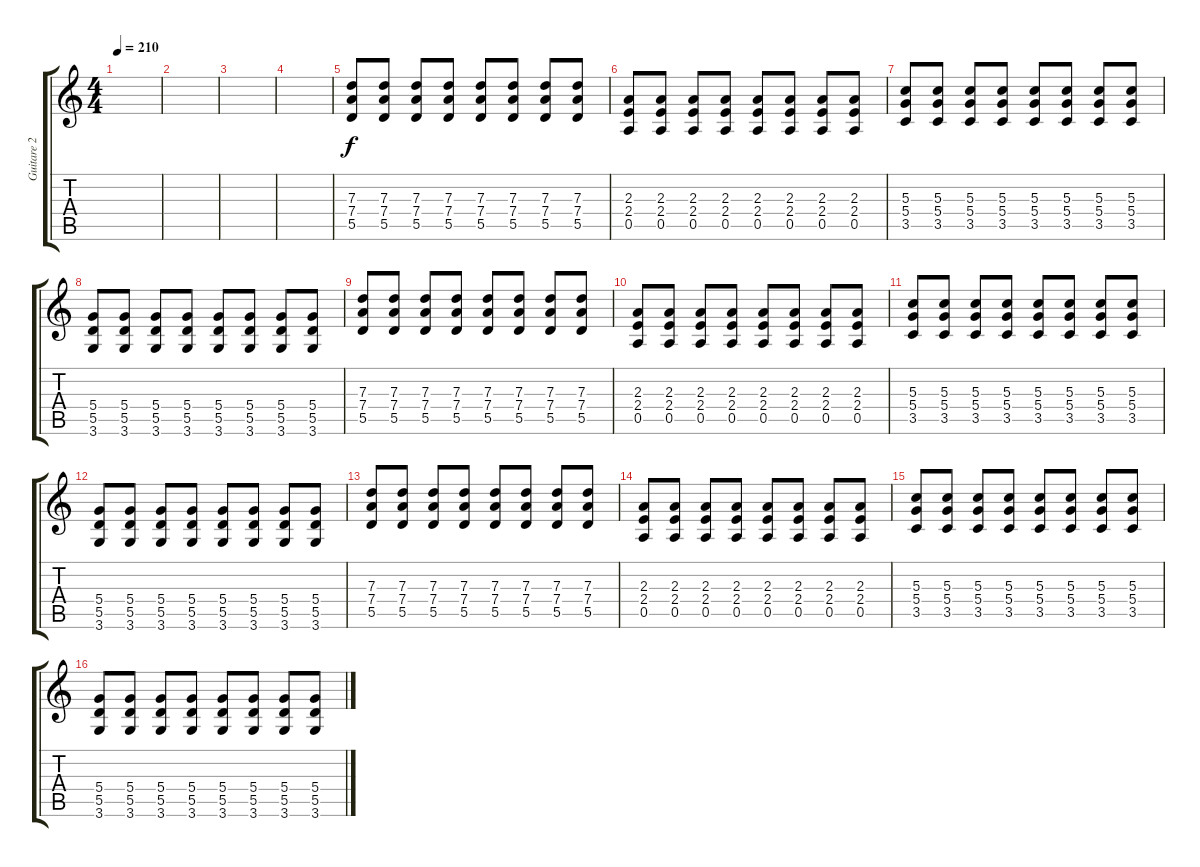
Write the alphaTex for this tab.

\track ("Guitare 2" "Guitare 2") {instrument overdrivenguitar}
\staff {score tabs}
\tuning (E4 B3 G3 D3 A2 E2) {hide}
\ts (4 4)
\tempo 210
\clef g2
\ks c
|
|
|
|
(7.3 7.4 5.5).8 (7.3 7.4 5.5).8 (7.3 7.4 5.5).8 (7.3 7.4 5.5).8 (7.3 7.4 5.5).8 (7.3 7.4 5.5).8 (7.3 7.4 5.5).8 (7.3 7.4 5.5).8 |
(2.3 2.4 0.5).8 (2.3 2.4 0.5).8 (2.3 2.4 0.5).8 (2.3 2.4 0.5).8 (2.3 2.4 0.5).8 (2.3 2.4 0.5).8 (2.3 2.4 0.5).8 (2.3 2.4 0.5).8 |
(5.3 5.4 3.5).8 (5.3 5.4 3.5).8 (5.3 5.4 3.5).8 (5.3 5.4 3.5).8 (5.3 5.4 3.5).8 (5.3 5.4 3.5).8 (5.3 5.4 3.5).8 (5.3 5.4 3.5).8 |
(5.4 5.5 3.6).8 (5.4 5.5 3.6).8 (5.4 5.5 3.6).8 (5.4 5.5 3.6).8 (5.4 5.5 3.6).8 (5.4 5.5 3.6).8 (5.4 5.5 3.6).8 (5.4 5.5 3.6).8 |
(7.3 7.4 5.5).8 (7.3 7.4 5.5).8 (7.3 7.4 5.5).8 (7.3 7.4 5.5).8 (7.3 7.4 5.5).8 (7.3 7.4 5.5).8 (7.3 7.4 5.5).8 (7.3 7.4 5.5).8 |
(2.3 2.4 0.5).8 (2.3 2.4 0.5).8 (2.3 2.4 0.5).8 (2.3 2.4 0.5).8 (2.3 2.4 0.5).8 (2.3 2.4 0.5).8 (2.3 2.4 0.5).8 (2.3 2.4 0.5).8 |
(5.3 5.4 3.5).8 (5.3 5.4 3.5).8 (5.3 5.4 3.5).8 (5.3 5.4 3.5).8 (5.3 5.4 3.5).8 (5.3 5.4 3.5).8 (5.3 5.4 3.5).8 (5.3 5.4 3.5).8 |
(5.4 5.5 3.6).8 (5.4 5.5 3.6).8 (5.4 5.5 3.6).8 (5.4 5.5 3.6).8 (5.4 5.5 3.6).8 (5.4 5.5 3.6).8 (5.4 5.5 3.6).8 (5.4 5.5 3.6).8 |
(7.3 7.4 5.5).8 (7.3 7.4 5.5).8 (7.3 7.4 5.5).8 (7.3 7.4 5.5).8 (7.3 7.4 5.5).8 (7.3 7.4 5.5).8 (7.3 7.4 5.5).8 (7.3 7.4 5.5).8 |
(2.3 2.4 0.5).8 (2.3 2.4 0.5).8 (2.3 2.4 0.5).8 (2.3 2.4 0.5).8 (2.3 2.4 0.5).8 (2.3 2.4 0.5).8 (2.3 2.4 0.5).8 (2.3 2.4 0.5).8 |
(5.3 5.4 3.5).8 (5.3 5.4 3.5).8 (5.3 5.4 3.5).8 (5.3 5.4 3.5).8 (5.3 5.4 3.5).8 (5.3 5.4 3.5).8 (5.3 5.4 3.5).8 (5.3 5.4 3.5).8 |
(5.4 5.5 3.6).8 (5.4 5.5 3.6).8 (5.4 5.5 3.6).8 (5.4 5.5 3.6).8 (5.4 5.5 3.6).8 (5.4 5.5 3.6).8 (5.4 5.5 3.6).8 (5.4 5.5 3.6).8
